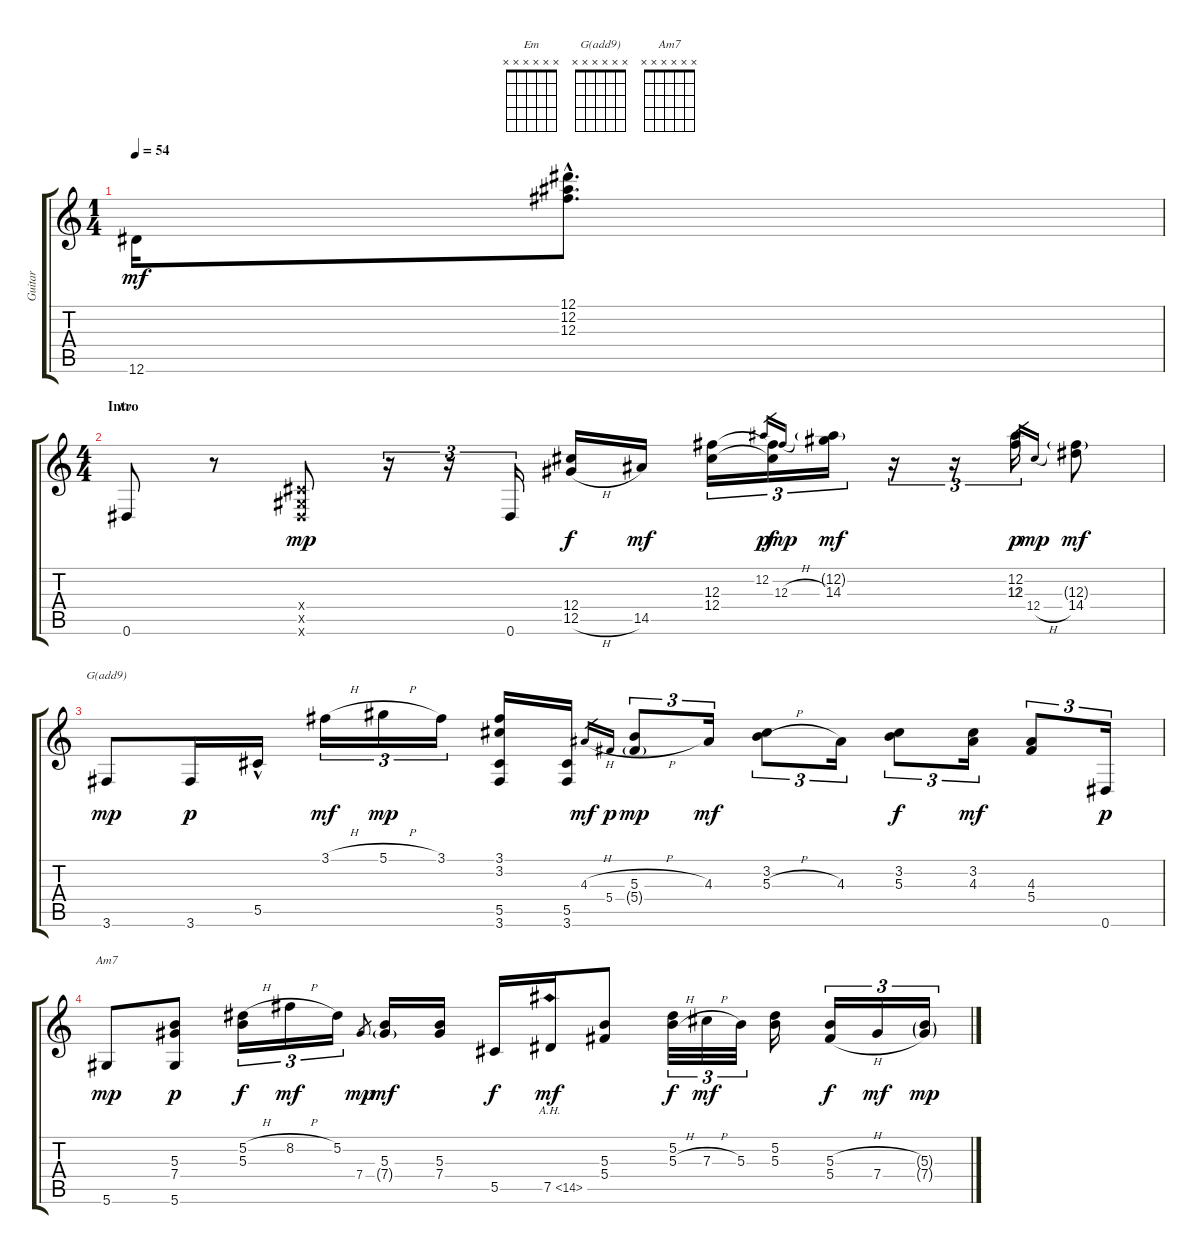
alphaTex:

\track ("Guitar" "Guitar") {instrument electricguitarjazz}
\staff {score tabs}
\tuning (Eb4 Bb3 Gb3 Db3 Ab2 Eb2) {hide}
\chord ("Em" x x x x x x) {firstfret 0}
\chord ("G(add9)" x x x x x x) {firstfret 0}
\chord ("Am7" x x x x x x) {firstfret 0}
\ts (1 4)
\tempo 54
\clef g2
\ks c
12.6.16{dy mf instrument electricguitarjazz} (12.1{hac} 12.2{hac} 12.3{hac}).8{d} |
\ts (4 4)
\section ("" "Intro")
0.6.8{ch "Em"} r.8 (0.4{x} 0.5{x} 0.6{x}).8{dy mp} r.16{tu (3 2)} r.16{tu (3 2)} 0.6.16{tu (3 2)} (12.4 12.5{h}).16{dy f} 14.5.16{dy mf} (12.3 12.4).16{tu (3 2)} (12.3{t} 12.4{t}).16{tu (3 2) dy f} 12.2.16{gr dy p} 12.3{h}.16{gr dy mp} (12.2{g} 14.3).16{tu (3 2) dy mf} r.16{tu (3 2)} r.16{tu (3 2)} (12.2 12.3).16{tu (3 2)} 12.3.16{gr dy p} 12.4{h}.16{gr dy mp} (12.3{g} 14.4).8{dy mf} |
3.6.8{ch "G(add9)" dy mp} 3.6.16{dy p} 5.5{hac}.16 3.1{h}.16{tu (3 2) dy mf} 5.1{h}.16{tu (3 2) dy mp} 3.1.16{tu (3 2)} (3.1 3.2 5.5 3.6).16 (5.5 3.6).16 4.3{h}.16{gr dy mf} 5.4.16{gr dy p} (5.3{h} 5.4{g}).8{tu (3 2) dy mp} 4.3.16{tu (3 2) dy mf} (3.2 5.3{h}).8{tu (3 2)} 4.3.16{tu (3 2)} (3.2 5.3).8{tu (3 2) dy f} (3.2 4.3).16{tu (3 2) dy mf} (4.3 5.4).8{tu (3 2)} 0.6.16{tu (3 2) dy p} |
5.6.8{ch "Am7" dy mp} (5.3 7.4 5.6).8{dy p} (5.2{h} 5.3).16{tu (3 2) dy f} 8.2{h}.16{tu (3 2) dy mf} 5.2.16{tu (3 2)} 7.4.8{gr dy mp} (5.3 7.4{g}).16{dy mf} (5.3 7.4).16 5.5.16{dy f} 7.5{ah 7}.16{dy mf} (5.3 5.4).8 (5.2 5.3{h}).32{tu (3 2) dy f} 7.3{h}.32{tu (3 2) dy mf} 5.3.32{tu (3 2)} (5.2 5.3).16 (5.3{h} 5.4{h}).16{tu (3 2) dy f} 7.4{h}.16{tu (3 2) dy mf} (5.3{g} 7.4{g}).16{tu (3 2) dy mp}
